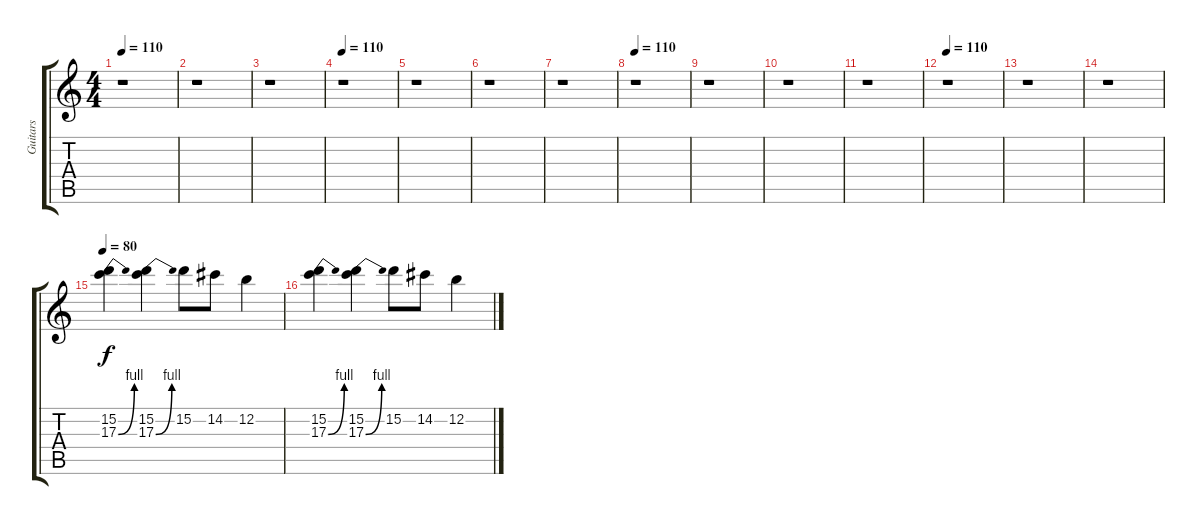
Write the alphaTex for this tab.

\track ("Guitars" "Guitars") {instrument distortionguitar}
\staff {score tabs}
\tuning (E4 B3 G3 D3 A2 E2) {hide}
\ts (4 4)
\tempo 110
\clef g2
\ks c
r.1{dy f} |
r.1 |
r.1 |
\tempo 110
r.1 |
r.1 |
r.1 |
r.1 |
\tempo 110
r.1 |
r.1 |
r.1 |
r.1 |
\tempo 110
r.1 |
r.1 |
r.1 |
\tempo 80
(15.2 17.3{be (bend 0 0 60 4)}).4 (15.2 17.3{be (bend 0 0 60 4)}).4 15.2.8 14.2.8 12.2.4 |
(15.2 17.3{be (bend 0 0 60 4)}).4 (15.2 17.3{be (bend 0 0 60 4)}).4 15.2.8 14.2.8 12.2.4
